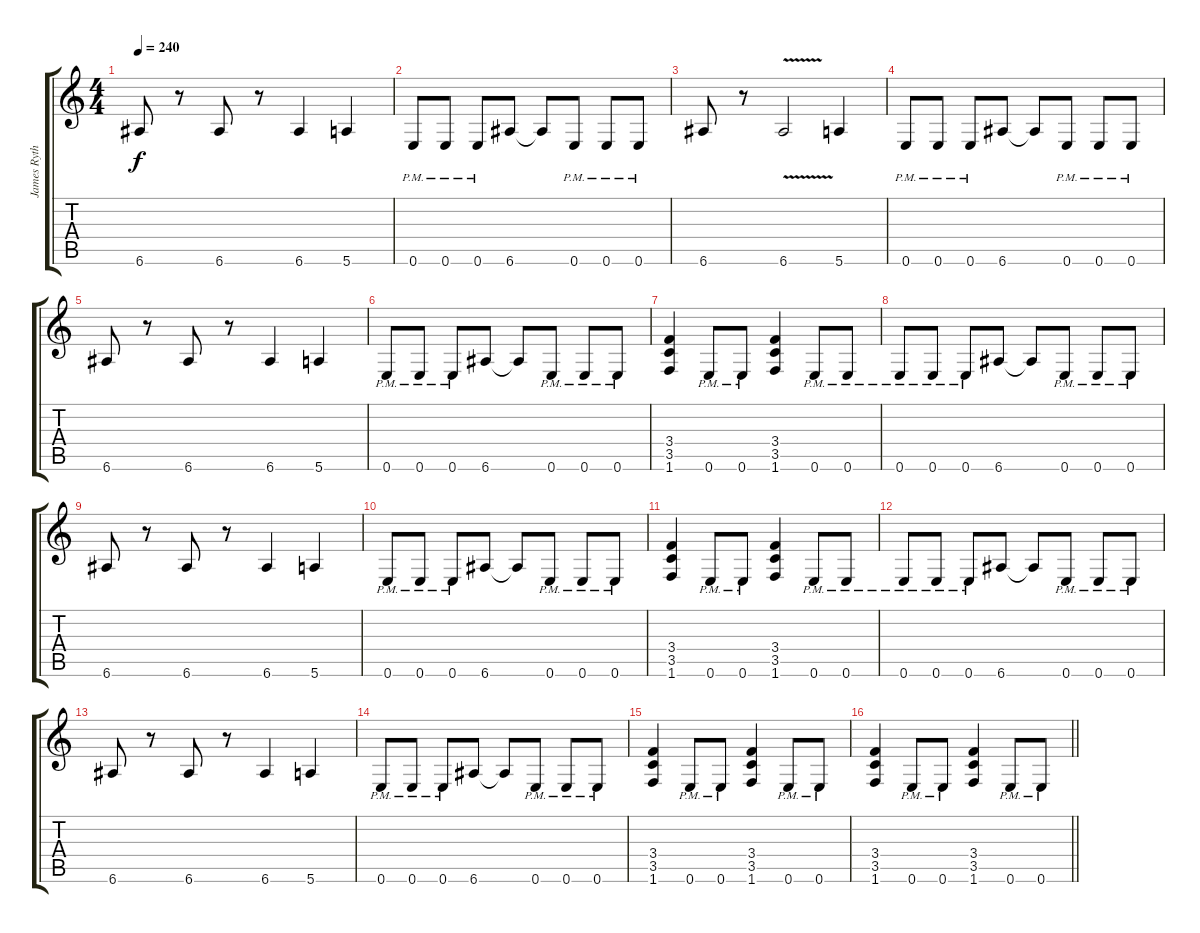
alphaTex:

\track ("James Ryth." "James Ryth") {instrument distortionguitar}
\staff {score tabs}
\tuning (E4 B3 G3 D3 A2 E2) {hide}
\ts (4 4)
\tempo 240
\clef g2
\ks c
6.6.8{dy f} r.8 6.6.8 r.8 6.6.4 5.6.4 |
0.6{pm}.8 0.6{pm}.8 0.6{pm}.8 6.6.8 6.6{t}.8 0.6{pm}.8 0.6{pm}.8 0.6{pm}.8 |
6.6.8 r.8 6.6{v}.2 5.6.4 |
0.6{pm}.8 0.6{pm}.8 0.6{pm}.8 6.6.8 6.6{t}.8 0.6{pm}.8 0.6{pm}.8 0.6{pm}.8 |
6.6.8 r.8 6.6.8 r.8 6.6.4 5.6.4 |
0.6{pm}.8 0.6{pm}.8 0.6{pm}.8 6.6.8 6.6{t}.8 0.6{pm}.8 0.6{pm}.8 0.6{pm}.8 |
(3.4 3.5 1.6).4 0.6{pm}.8 0.6{pm}.8 (3.4 3.5 1.6).4 0.6{pm}.8 0.6{pm}.8 |
0.6{pm}.8 0.6{pm}.8 0.6{pm}.8 6.6.8 6.6{t}.8 0.6{pm}.8 0.6{pm}.8 0.6{pm}.8 |
6.6.8 r.8 6.6.8 r.8 6.6.4 5.6.4 |
0.6{pm}.8 0.6{pm}.8 0.6{pm}.8 6.6.8 6.6{t}.8 0.6{pm}.8 0.6{pm}.8 0.6{pm}.8 |
(3.4 3.5 1.6).4 0.6{pm}.8 0.6{pm}.8 (3.4 3.5 1.6).4 0.6{pm}.8 0.6{pm}.8 |
0.6{pm}.8 0.6{pm}.8 0.6{pm}.8 6.6.8 6.6{t}.8 0.6{pm}.8 0.6{pm}.8 0.6{pm}.8 |
6.6.8 r.8 6.6.8 r.8 6.6.4 5.6.4 |
0.6{pm}.8 0.6{pm}.8 0.6{pm}.8 6.6.8 6.6{t}.8 0.6{pm}.8 0.6{pm}.8 0.6{pm}.8 |
(3.4 3.5 1.6).4 0.6{pm}.8 0.6{pm}.8 (3.4 3.5 1.6).4 0.6{pm}.8 0.6{pm}.8 |
\barLineRight lightlight
(3.4 3.5 1.6).4 0.6{pm}.8 0.6{pm}.8 (3.4 3.5 1.6).4 0.6{pm}.8 0.6{pm}.8
